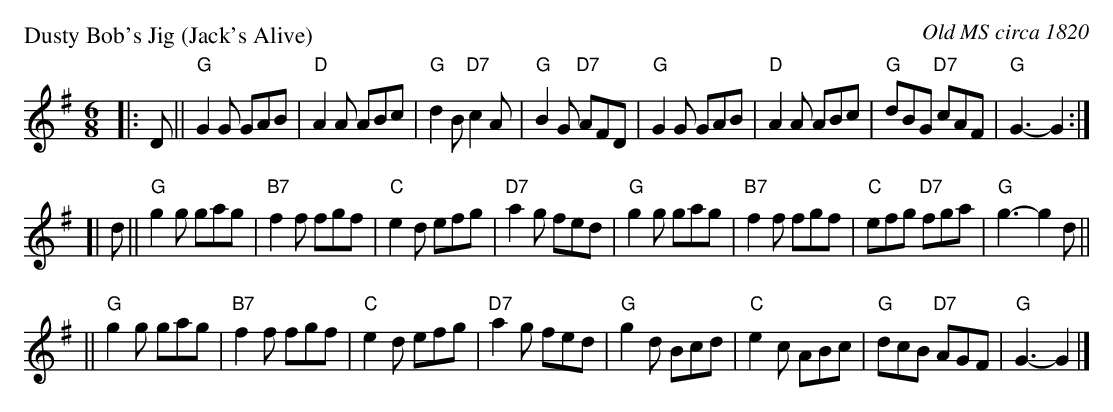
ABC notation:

X:1
P: Dusty Bob's Jig (Jack's Alive)
O: Old MS circa 1820
M: 6/8
L: 1/8
K: G
|: D \
|| "G"G2G GAB | "D"A2A ABc | "G"d2B "D7"c2A | "G"B2G "D7"AFD \
|  "G"G2G GAB | "D"A2A ABc | "G"dBG "D7"cAF | "G"G3- G2 :|
[| d \
|| "G"g2g gag | "B7"f2f fgf | "C"e2d efg | "D7"a2g fed \
|  "G"g2g gag | "B7"f2f fgf | "C"efg "D7"fga | "G"g3- g2d ||
|| "G"g2g gag | "B7"f2f fgf | "C"e2d efg | "D7"a2g fed \
|  "G"g2d Bcd | "C"e2c ABc | "G"dcB "D7"AGF | "G"G3- G2 |]
